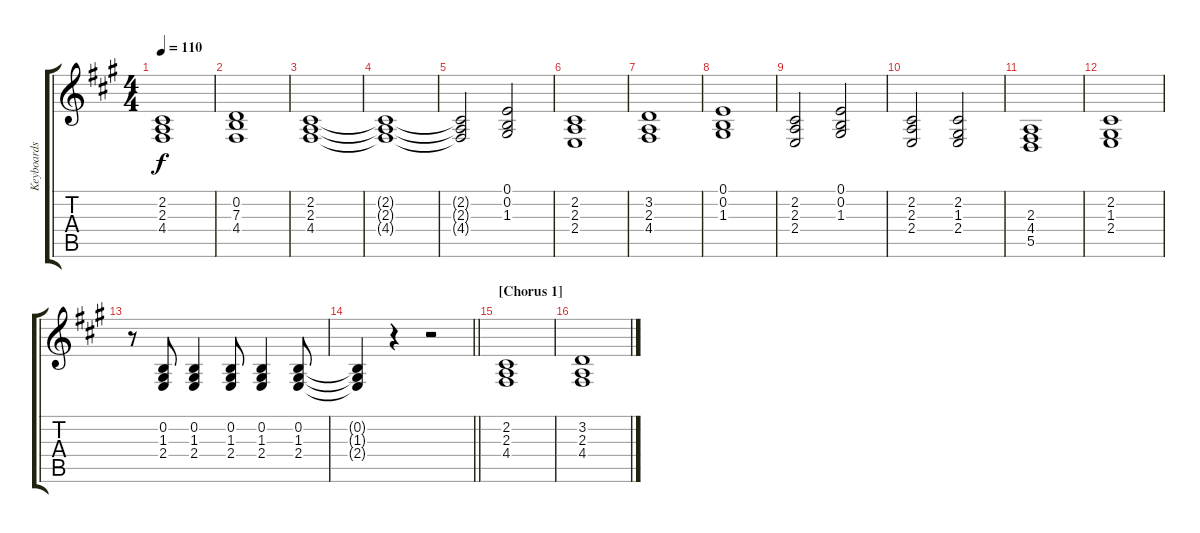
\track ("Keyboards II" "Keyboards ") {instrument pad3polysynth}
\staff {score tabs}
\tuning (E4 B3 G3 D3 A2 E2) {hide}
\ts (4 4)
\tempo 110
\clef g2
\ks a
(2.2{t} 2.3{t} 4.4{t}).1{dy f} |
(0.2 7.3 4.4).1 |
(2.2 2.3 4.4).1 |
(2.2{t} 2.3{t} 4.4{t}).1 |
(2.2{t} 2.3{t} 4.4{t}).2 (0.1 0.2 1.3).2 |
(2.2 2.3 2.4).1 |
(3.2 2.3 4.4).1 |
(0.1 0.2 1.3).1 |
(2.2 2.3 2.4).2 (0.1 0.2 1.3).2 |
(2.2 2.3 2.4).2 (2.2 1.3 2.4).2 |
(2.3 4.4 5.5).1 |
(2.2 1.3 2.4).1 |
r.8 (0.2 1.3 2.4).8 (0.2 1.3 2.4).4 (0.2 1.3 2.4).8 (0.2 1.3 2.4).4 (0.2 1.3 2.4).8 |
\barLineRight lightlight
(0.2{t} 1.3{t} 2.4{t}).4 r.4 r.2 |
\section ("" "[Chorus 1]")
(2.2 2.3 4.4).1 |
(3.2 2.3 4.4).1
